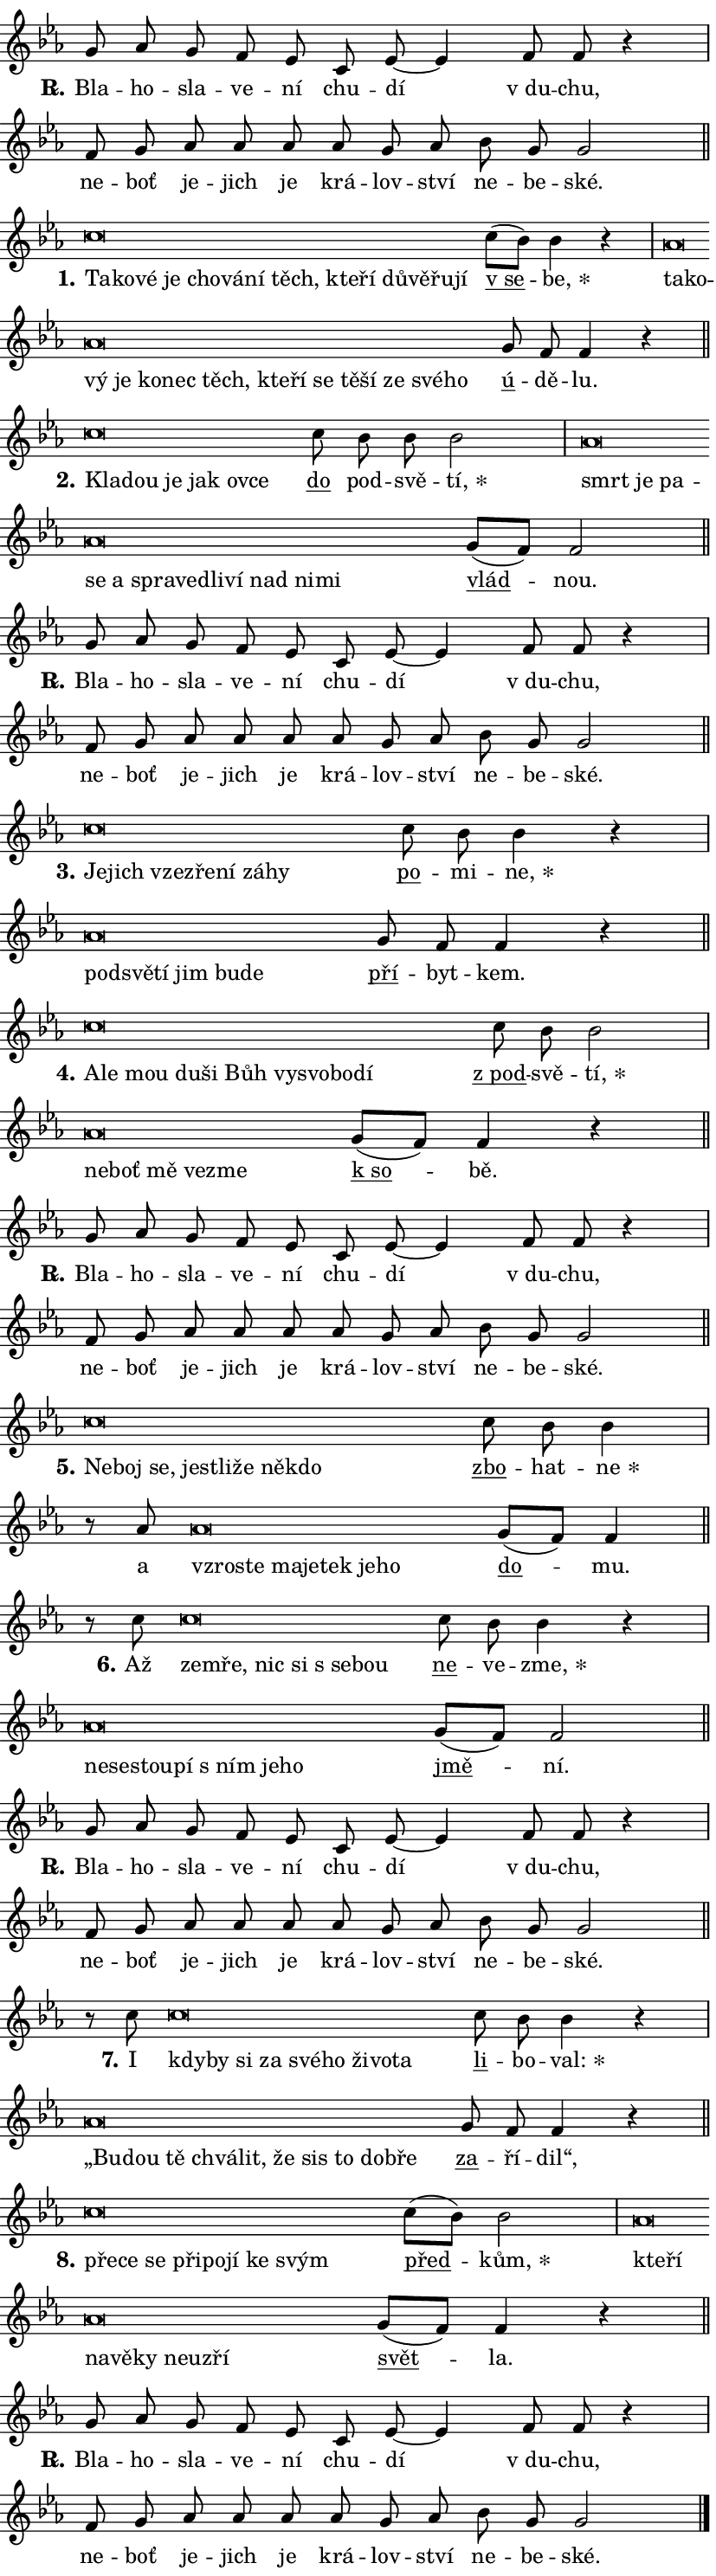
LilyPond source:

\version "2.24.0"
\header { tagline = "" }
\paper {
  indent = 0\cm
  top-margin = 0\cm
  right-margin = 0.13\cm % to fit lyric hyphens
  bottom-margin = 0\cm
  left-margin = 0\cm
  paper-width = 14\cm
  page-breaking = #ly:one-page-breaking
  system-system-spacing.basic-distance = #11
  score-system-spacing.basic-distance = #11
  ragged-last = ##f
}


%% Author: Thomas Morley
%% https://lists.gnu.org/archive/html/lilypond-user/2020-05/msg00002.html
#(define (line-position grob)
"Returns position of @var[grob} in current system:
   @code{'start}, if at first time-step
   @code{'end}, if at last time-step
   @code{'middle} otherwise
"
  (let* ((col (ly:item-get-column grob))
         (ln (ly:grob-object col 'left-neighbor))
         (rn (ly:grob-object col 'right-neighbor))
         (col-to-check-left (if (ly:grob? ln) ln col))
         (col-to-check-right (if (ly:grob? rn) rn col))
         (break-dir-left
           (and
             (ly:grob-property col-to-check-left 'non-musical #f)
             (ly:item-break-dir col-to-check-left)))
         (break-dir-right
           (and
             (ly:grob-property col-to-check-right 'non-musical #f)
             (ly:item-break-dir col-to-check-right))))
        (cond ((eqv? 1 break-dir-left) 'start)
              ((eqv? -1 break-dir-right) 'end)
              (else 'middle))))

#(define (tranparent-at-line-position vctor)
  (lambda (grob)
  "Relying on @code{line-position} select the relevant enry from @var{vctor}.
Used to determine transparency,"
    (case (line-position grob)
      ((end) (not (vector-ref vctor 0)))
      ((middle) (not (vector-ref vctor 1)))
      ((start) (not (vector-ref vctor 2))))))

noteHeadBreakVisibility =
#(define-music-function (break-visibility)(vector?)
"Makes @code{NoteHead}s transparent relying on @var{break-visibility}"
#{
  \override NoteHead.transparent =
    #(tranparent-at-line-position break-visibility)
#})

#(define delete-ledgers-for-transparent-note-heads
  (lambda (grob)
    "Reads whether a @code{NoteHead} is transparent.
If so this @code{NoteHead} is removed from @code{'note-heads} from
@var{grob}, which is supposed to be @code{LedgerLineSpanner}.
As a result ledgers are not printed for this @code{NoteHead}"
    (let* ((nhds-array (ly:grob-object grob 'note-heads))
           (nhds-list
             (if (ly:grob-array? nhds-array)
                 (ly:grob-array->list nhds-array)
                 '()))
           ;; Relies on the transparent-property being done before
           ;; Staff.LedgerLineSpanner.after-line-breaking is executed.
           ;; This is fragile ...
           (to-keep
             (remove
               (lambda (nhd)
                 (ly:grob-property nhd 'transparent #f))
               nhds-list)))
      ;; TODO find a better method to iterate over grob-arrays, similiar
      ;; to filter/remove etc for lists
      ;; For now rebuilt from scratch
      (set! (ly:grob-object grob 'note-heads)  '())
      (for-each
        (lambda (nhd)
          (ly:pointer-group-interface::add-grob grob 'note-heads nhd))
        to-keep))))

squashNotes = {
  \override NoteHead.X-extent = #'(-0.2 . 0.2)
  \override NoteHead.Y-extent = #'(-0.75 . 0)
  \override NoteHead.stencil =
    #(lambda (grob)
       (let ((pos (ly:grob-property grob 'staff-position)))
         (begin
           (if (< pos -7) (display "ERROR: Lower brevis then expected\n") (display ""))
           (if (<= pos -6) ly:text-interface::print ly:note-head::print))))
}
unSquashNotes = {
  \revert NoteHead.X-extent
  \revert NoteHead.Y-extent
  \revert NoteHead.stencil
}

hideNotes = \noteHeadBreakVisibility #begin-of-line-visible
unHideNotes = \noteHeadBreakVisibility #all-visible

% work-around for resetting accidentals
% https://lilypond.org/doc/v2.23/Documentation/notation/displaying-rhythms#unmetered-music
cadenzaMeasure = {
  \cadenzaOff
  \partial 1024 s1024
  \cadenzaOn
}

#(define-markup-command (accent layout props text) (markup?)
  "Underline accented syllable"
  (interpret-markup layout props
    #{\markup \override #'(offset . 4.3) \underline { #text }#}))

responsum = \markup \concat {
  "R" \hspace #-1.05 \path #0.1 #'((moveto 0 0.07) (lineto 0.9 0.8)) \hspace #0.05 "."
}

spaceSize = #0.6828661417322834 % exact space size for TeX Gyre Schola

\layout {
  \context {
    \Staff
    \remove "Time_signature_engraver"
    \override LedgerLineSpanner.after-line-breaking = #delete-ledgers-for-transparent-note-heads
  }
  \context {
    \Lyrics {
      \override LyricSpace.minimum-distance = \spaceSize
      \override LyricText.font-name = #"TeX Gyre Schola"
      \override LyricText.font-size = 1
      \override StanzaNumber.font-name = #"TeX Gyre Schola Bold"
      \override StanzaNumber.font-size = 1
    }
  }
  \context {
    \Score 
    \override NoteHead.text =
      #(lambda (grob) 
        (let ((pos (ly:grob-property grob 'staff-position)))
          #{\markup {
            \combine
              \halign #-0.55 \raise #(if (= pos -6) 0 0.5) \override #'(thickness . 2) \draw-line #'(3.2 . 0)
              \musicglyph "noteheads.sM1"
          }#}))
  }
}

% magnetic-lyrics.ily
%
%   written by
%     Jean Abou Samra <jean@abou-samra.fr>
%     Werner Lemberg <wl@gnu.org>
%
%   adapted by
%     Jiri Hon <jiri.hon@gmail.com>
%
% Version 2022-Apr-15

% https://www.mail-archive.com/lilypond-user@gnu.org/msg149350.html

#(define (Left_hyphen_pointer_engraver context)
   "Collect syllable-hyphen-syllable occurrences in lyrics and store
them in properties.  This engraver only looks to the left.  For
example, if the lyrics input is @code{foo -- bar}, it does the
following.

@itemize @bullet
@item
Set the @code{text} property of the @code{LyricHyphen} grob between
@q{foo} and @q{bar} to @code{foo}.

@item
Set the @code{left-hyphen} property of the @code{LyricText} grob with
text @q{foo} to the @code{LyricHyphen} grob between @q{foo} and
@q{bar}.
@end itemize

Use this auxiliary engraver in combination with the
@code{lyric-@/text::@/apply-@/magnetic-@/offset!} hook."
   (let ((hyphen #f)
         (text #f))
     (make-engraver
      (acknowledgers
       ((lyric-syllable-interface engraver grob source-engraver)
        (set! text grob)))
      (end-acknowledgers
       ((lyric-hyphen-interface engraver grob source-engraver)
        ;(when (not (grob::has-interface grob 'lyric-space-interface))
          (set! hyphen grob)));)
      ((stop-translation-timestep engraver)
       (when (and text hyphen)
         (ly:grob-set-object! text 'left-hyphen hyphen))
       (set! text #f)
       (set! hyphen #f)))))

#(define (lyric-text::apply-magnetic-offset! grob)
   "If the space between two syllables is less than the value in
property @code{LyricText@/.details@/.squash-threshold}, move the right
syllable to the left so that it gets concatenated with the left
syllable.

Use this function as a hook for
@code{LyricText@/.after-@/line-@/breaking} if the
@code{Left_@/hyphen_@/pointer_@/engraver} is active."
   (let ((hyphen (ly:grob-object grob 'left-hyphen #f)))
     (when hyphen
       (let ((left-text (ly:spanner-bound hyphen LEFT)))
         (when (grob::has-interface left-text 'lyric-syllable-interface)
           (let* ((common (ly:grob-common-refpoint grob left-text X))
                  (this-x-ext (ly:grob-extent grob common X))
                  (left-x-ext
                   (begin
                     ;; Trigger magnetism for left-text.
                     (ly:grob-property left-text 'after-line-breaking)
                     (ly:grob-extent left-text common X)))
                  ;; `delta` is the gap width between two syllables.
                  (delta (- (interval-start this-x-ext)
                            (interval-end left-x-ext)))
                  (details (ly:grob-property grob 'details))
                  (threshold (assoc-get 'squash-threshold details 0.2)))
             (when (< delta threshold)
               (let* (;; We have to manipulate the input text so that
                      ;; ligatures crossing syllable boundaries are not
                      ;; disabled.  For languages based on the Latin
                      ;; script this is essentially a beautification.
                      ;; However, for non-Western scripts it can be a
                      ;; necessity.
                      (lt (ly:grob-property left-text 'text))
                      (rt (ly:grob-property grob 'text))
                      (is-space (grob::has-interface hyphen 'lyric-space-interface))
                      (space (if is-space " " ""))
                      (extra-delta (if is-space spaceSize 0))
                      ;; Append new syllable.
                      (ltrt-space (if (and (string? lt) (string? rt))
                                (string-append lt space rt)
                                (make-concat-markup (list lt space rt))))
                      ;; Right-align `ltrt` to the right side.
                      (ltrt-space-markup (grob-interpret-markup
                               grob
                               (make-translate-markup
                                (cons (interval-length this-x-ext) 0)
                                (make-right-align-markup ltrt-space)))))
                 (begin
                   ;; Don't print `left-text`.
                   (ly:grob-set-property! left-text 'stencil #f)
                   ;; Set text and stencil (which holds all collected
                   ;; syllables so far) and shift it to the left.
                   (ly:grob-set-property! grob 'text ltrt-space)
                   (ly:grob-set-property! grob 'stencil ltrt-space-markup)
                   (ly:grob-translate-axis! grob (- (- delta extra-delta)) X))))))))))


#(define (lyric-hyphen::displace-bounds-first grob)
   ;; Make very sure this callback isn't triggered too early.
   (let ((left (ly:spanner-bound grob LEFT))
         (right (ly:spanner-bound grob RIGHT)))
     (ly:grob-property left 'after-line-breaking)
     (ly:grob-property right 'after-line-breaking)
     (ly:lyric-hyphen::print grob)))

squashThreshold = #0.4

\layout {
  \context {
    \Lyrics
    \consists #Left_hyphen_pointer_engraver
    \override LyricText.after-line-breaking =
      #lyric-text::apply-magnetic-offset!
    \override LyricHyphen.stencil = #lyric-hyphen::displace-bounds-first
    \override LyricText.details.squash-threshold = \squashThreshold
    \override LyricHyphen.minimum-distance = 0
    \override LyricHyphen.minimum-length = \squashThreshold
  }
}

squashText = \override LyricText.details.squash-threshold = 9999
unSquashText = \override LyricText.details.squash-threshold = \squashThreshold

leftText = \override LyricText.self-alignment-X = #LEFT
unLeftText = \revert LyricText.self-alignment-X

starOffset = #(lambda (grob) 
                (let ((x_offset (ly:self-alignment-interface::aligned-on-x-parent grob)))
                  (if (= x_offset 0) 0 (+ x_offset 1.2))))

star = #(define-music-function (syllable)(string?)
"Append star separator at the end of a syllable"
#{
  \once \override LyricText.X-offset = #starOffset
  \lyricmode { \markup {
    #syllable
    \override #'((font-name . "TeX Gyre Schola Bold")) \hspace #0.2 \lower #0.65 \larger "*"
  } }
#})

starAccent = #(define-music-function (syllable)(string?)
"Append star separator at the end of a syllable and make accent"
#{
  \once \override LyricText.X-offset = #starOffset
  \lyricmode { \markup {
    \accent #syllable
    \override #'((font-name . "TeX Gyre Schola Bold")) \hspace #0.2 \lower #0.65 \larger "*"
  } }
#})

breath = #(define-music-function (syllable)(string?)
"Append breathing indicator at the end of a syllable"
#{
  \lyricmode { \markup { #syllable "+" } }
#})

optionalBreath = #(define-music-function (syllable)(string?)
"Append optional breathing indicator at the end of a syllable"
#{
  \lyricmode { \markup { #syllable "(+)" } }
#})


\score {
    <<
        \new Voice = "melody" { \cadenzaOn \key es \major \relative { g'8 as g f es \bar "" c es~ es4 \bar "" f8 f r4 \cadenzaMeasure \bar "|" f8 g \bar "" as as as \bar "" as g as \bar "" bes g g2 \cadenzaMeasure \bar "||" \break } }
        \new Lyrics \lyricsto "melody" { \lyricmode { \set stanza = \responsum
Bla -- ho -- sla -- ve -- ní chu -- dí "v du" -- chu, ne -- boť je -- jich je krá -- lov -- ství ne -- be -- ské. } }
    >>
    \layout {}
}

\score {
    <<
        \new Voice = "melody" { \cadenzaOn \key es \major \relative { \squashNotes c''\breve*1/16 \hideNotes \breve*1/16 \bar "" \breve*1/16 \bar "" \breve*1/16 \bar "" \breve*1/16 \bar "" \breve*1/16 \bar "" \breve*1/16 \bar "" \breve*1/16 \bar "" \breve*1/16 \bar "" \breve*1/16 \bar "" \breve*1/16 \bar "" \breve*1/16 \bar "" \breve*1/16 \breve*1/16 \bar "" \unHideNotes \unSquashNotes \bar "" c8[( bes)] bes4 r \cadenzaMeasure \bar "|" \squashNotes as\breve*1/16 \hideNotes \breve*1/16 \bar "" \breve*1/16 \bar "" \breve*1/16 \bar "" \breve*1/16 \bar "" \breve*1/16 \bar "" \breve*1/16 \bar "" \breve*1/16 \bar "" \breve*1/16 \bar "" \breve*1/16 \bar "" \breve*1/16 \bar "" \breve*1/16 \bar "" \breve*1/16 \bar "" \breve*1/16 \breve*1/16 \bar "" \unHideNotes \unSquashNotes \bar "" g8 f f4 r \cadenzaMeasure \bar "||" \break } }
        \new Lyrics \lyricsto "melody" { \lyricmode { \set stanza = "1."
\leftText Ta -- \squashText ko -- vé je cho -- vá -- ní těch, kte -- ří dů -- vě -- řu -- jí \unLeftText \unSquashText \markup \accent "v se" -- \star be, \leftText ta -- \squashText ko -- vý je ko -- nec těch, kte -- ří se tě -- ší ze své -- ho \unLeftText \unSquashText \markup \accent ú -- dě -- lu. } }
    >>
    \layout {}
}

\score {
    <<
        \new Voice = "melody" { \cadenzaOn \key es \major \relative { \squashNotes c''\breve*1/16 \hideNotes \breve*1/16 \bar "" \breve*1/16 \bar "" \breve*1/16 \bar "" \breve*1/16 \breve*1/16 \bar "" \unHideNotes \unSquashNotes \bar "" c8 bes bes bes2 \cadenzaMeasure \bar "|" \squashNotes as\breve*1/16 \hideNotes \breve*1/16 \bar "" \breve*1/16 \bar "" \breve*1/16 \bar "" \breve*1/16 \bar "" \breve*1/16 \bar "" \breve*1/16 \bar "" \breve*1/16 \bar "" \breve*1/16 \bar "" \breve*1/16 \bar "" \breve*1/16 \breve*1/16 \bar "" \unHideNotes \unSquashNotes \bar "" g8[( f)] f2 \cadenzaMeasure \bar "||" \break } }
        \new Lyrics \lyricsto "melody" { \lyricmode { \set stanza = "2."
\leftText Kla -- \squashText dou je jak ov -- ce \unLeftText \unSquashText \markup \accent do pod -- svě -- \star tí, \leftText smrt \squashText je pa -- se a spra -- ve -- dli -- ví nad ni -- mi \unLeftText \unSquashText \markup \accent vlád -- nou. } }
    >>
    \layout {}
}

\score {
    <<
        \new Voice = "melody" { \cadenzaOn \key es \major \relative { g'8 as g f es \bar "" c es~ es4 \bar "" f8 f r4 \cadenzaMeasure \bar "|" f8 g \bar "" as as as \bar "" as g as \bar "" bes g g2 \cadenzaMeasure \bar "||" \break } }
        \new Lyrics \lyricsto "melody" { \lyricmode { \set stanza = \responsum
Bla -- ho -- sla -- ve -- ní chu -- dí "v du" -- chu, ne -- boť je -- jich je krá -- lov -- ství ne -- be -- ské. } }
    >>
    \layout {}
}

\score {
    <<
        \new Voice = "melody" { \cadenzaOn \key es \major \relative { \squashNotes c''\breve*1/16 \hideNotes \breve*1/16 \bar "" \breve*1/16 \bar "" \breve*1/16 \bar "" \breve*1/16 \bar "" \breve*1/16 \breve*1/16 \bar "" \unHideNotes \unSquashNotes \bar "" c8 bes bes4 r \cadenzaMeasure \bar "|" \squashNotes as\breve*1/16 \hideNotes \breve*1/16 \bar "" \breve*1/16 \bar "" \breve*1/16 \bar "" \breve*1/16 \breve*1/16 \bar "" \unHideNotes \unSquashNotes \bar "" g8 f f4 r \cadenzaMeasure \bar "||" \break } }
        \new Lyrics \lyricsto "melody" { \lyricmode { \set stanza = "3."
\leftText Je -- \squashText jich vze -- zře -- ní zá -- hy \unLeftText \unSquashText \markup \accent po -- mi -- \star ne, \leftText pod -- \squashText svě -- tí jim bu -- de \unLeftText \unSquashText \markup \accent pří -- byt -- kem. } }
    >>
    \layout {}
}

\score {
    <<
        \new Voice = "melody" { \cadenzaOn \key es \major \relative { \squashNotes c''\breve*1/16 \hideNotes \breve*1/16 \bar "" \breve*1/16 \bar "" \breve*1/16 \bar "" \breve*1/16 \bar "" \breve*1/16 \bar "" \breve*1/16 \bar "" \breve*1/16 \bar "" \breve*1/16 \breve*1/16 \bar "" \unHideNotes \unSquashNotes \bar "" c8 bes bes2 \cadenzaMeasure \bar "|" \squashNotes as\breve*1/16 \hideNotes \breve*1/16 \bar "" \breve*1/16 \bar "" \breve*1/16 \breve*1/16 \bar "" \unHideNotes \unSquashNotes \bar "" g8[( f)] f4 r \cadenzaMeasure \bar "||" \break } }
        \new Lyrics \lyricsto "melody" { \lyricmode { \set stanza = "4."
\leftText A -- \squashText le mou du -- ši Bůh vy -- svo -- bo -- dí \unLeftText \unSquashText \markup \accent "z pod" -- svě -- \star tí, \leftText ne -- \squashText boť mě ve -- zme \unLeftText \unSquashText \markup \accent "k so" -- bě. } }
    >>
    \layout {}
}

\score {
    <<
        \new Voice = "melody" { \cadenzaOn \key es \major \relative { g'8 as g f es \bar "" c es~ es4 \bar "" f8 f r4 \cadenzaMeasure \bar "|" f8 g \bar "" as as as \bar "" as g as \bar "" bes g g2 \cadenzaMeasure \bar "||" \break } }
        \new Lyrics \lyricsto "melody" { \lyricmode { \set stanza = \responsum
Bla -- ho -- sla -- ve -- ní chu -- dí "v du" -- chu, ne -- boť je -- jich je krá -- lov -- ství ne -- be -- ské. } }
    >>
    \layout {}
}

\score {
    <<
        \new Voice = "melody" { \cadenzaOn \key es \major \relative { \squashNotes c''\breve*1/16 \hideNotes \breve*1/16 \bar "" \breve*1/16 \bar "" \breve*1/16 \bar "" \breve*1/16 \bar "" \breve*1/16 \bar "" \breve*1/16 \breve*1/16 \bar "" \unHideNotes \unSquashNotes \bar "" c8 bes bes4 \cadenzaMeasure \bar "|" r8 as8 \squashNotes as\breve*1/16 \hideNotes \breve*1/16 \bar "" \breve*1/16 \bar "" \breve*1/16 \bar "" \breve*1/16 \bar "" \breve*1/16 \breve*1/16 \bar "" \unHideNotes \unSquashNotes \bar "" g8[( f)] f4 \cadenzaMeasure \bar "||" \break } }
        \new Lyrics \lyricsto "melody" { \lyricmode { \set stanza = "5."
\leftText Ne -- \squashText boj se, je -- stli -- že ně -- kdo \unLeftText \unSquashText \markup \accent zbo -- hat -- \star ne a \leftText vzro -- \squashText ste ma -- je -- tek je -- ho \unLeftText \unSquashText \markup \accent do -- mu. } }
    >>
    \layout {}
}

\score {
    <<
        \new Voice = "melody" { \cadenzaOn \key es \major \relative { r8 c''8 \squashNotes c\breve*1/16 \hideNotes \breve*1/16 \bar "" \breve*1/16 \bar "" \breve*1/16 \bar "" \breve*1/16 \breve*1/16 \bar "" \unHideNotes \unSquashNotes \bar "" c8 bes bes4 r \cadenzaMeasure \bar "|" \squashNotes as\breve*1/16 \hideNotes \breve*1/16 \bar "" \breve*1/16 \bar "" \breve*1/16 \bar "" \breve*1/16 \bar "" \breve*1/16 \breve*1/16 \bar "" \unHideNotes \unSquashNotes \bar "" g8[( f)] f2 \cadenzaMeasure \bar "||" \break } }
        \new Lyrics \lyricsto "melody" { \lyricmode { \set stanza = "6."
Až \leftText ze -- \squashText mře, nic si "s se" -- bou \unLeftText \unSquashText \markup \accent ne -- ve -- \star zme, \leftText ne -- \squashText se -- stou -- pí "s ním" je -- ho \unLeftText \unSquashText \markup \accent jmě -- ní. } }
    >>
    \layout {}
}

\score {
    <<
        \new Voice = "melody" { \cadenzaOn \key es \major \relative { g'8 as g f es \bar "" c es~ es4 \bar "" f8 f r4 \cadenzaMeasure \bar "|" f8 g \bar "" as as as \bar "" as g as \bar "" bes g g2 \cadenzaMeasure \bar "||" \break } }
        \new Lyrics \lyricsto "melody" { \lyricmode { \set stanza = \responsum
Bla -- ho -- sla -- ve -- ní chu -- dí "v du" -- chu, ne -- boť je -- jich je krá -- lov -- ství ne -- be -- ské. } }
    >>
    \layout {}
}

\score {
    <<
        \new Voice = "melody" { \cadenzaOn \key es \major \relative { r8 c''8 \squashNotes c\breve*1/16 \hideNotes \breve*1/16 \bar "" \breve*1/16 \bar "" \breve*1/16 \bar "" \breve*1/16 \bar "" \breve*1/16 \bar "" \breve*1/16 \bar "" \breve*1/16 \breve*1/16 \bar "" \unHideNotes \unSquashNotes \bar "" c8 bes bes4 r \cadenzaMeasure \bar "|" \squashNotes as\breve*1/16 \hideNotes \breve*1/16 \bar "" \breve*1/16 \bar "" \breve*1/16 \bar "" \breve*1/16 \bar "" \breve*1/16 \bar "" \breve*1/16 \bar "" \breve*1/16 \bar "" \breve*1/16 \breve*1/16 \bar "" \unHideNotes \unSquashNotes \bar "" g8 f f4 r \cadenzaMeasure \bar "||" \break } }
        \new Lyrics \lyricsto "melody" { \lyricmode { \set stanza = "7."
I \leftText kdy -- \squashText by si za své -- ho ži -- vo -- ta \unLeftText \unSquashText \markup \accent li -- bo -- \star val: \leftText „Bu -- \squashText dou tě chvá -- lit, že sis to dob -- ře \unLeftText \unSquashText \markup \accent za -- ří -- dil“, } }
    >>
    \layout {}
}

\score {
    <<
        \new Voice = "melody" { \cadenzaOn \key es \major \relative { \squashNotes c''\breve*1/16 \hideNotes \breve*1/16 \bar "" \breve*1/16 \bar "" \breve*1/16 \bar "" \breve*1/16 \bar "" \breve*1/16 \bar "" \breve*1/16 \breve*1/16 \bar "" \unHideNotes \unSquashNotes \bar "" c8[( bes)] bes2 \cadenzaMeasure \bar "|" \squashNotes as\breve*1/16 \hideNotes \breve*1/16 \bar "" \breve*1/16 \bar "" \breve*1/16 \bar "" \breve*1/16 \bar "" \breve*1/16 \bar "" \breve*1/16 \breve*1/16 \bar "" \unHideNotes \unSquashNotes \bar "" g8[( f)] f4 r \cadenzaMeasure \bar "||" \break } }
        \new Lyrics \lyricsto "melody" { \lyricmode { \set stanza = "8."
\leftText pře -- \squashText ce se při -- po -- jí ke svým \unLeftText \unSquashText \markup \accent před -- \star kům, \leftText kte -- \squashText ří na -- vě -- ky ne -- u -- zří \unLeftText \unSquashText \markup \accent svět -- la. } }
    >>
    \layout {}
}

\score {
    <<
        \new Voice = "melody" { \cadenzaOn \key es \major \relative { g'8 as g f es \bar "" c es~ es4 \bar "" f8 f r4 \cadenzaMeasure \bar "|" f8 g \bar "" as as as \bar "" as g as \bar "" bes g g2 \cadenzaMeasure \bar "||" \break } \bar "|." }
        \new Lyrics \lyricsto "melody" { \lyricmode { \set stanza = \responsum
Bla -- ho -- sla -- ve -- ní chu -- dí "v du" -- chu, ne -- boť je -- jich je krá -- lov -- ství ne -- be -- ské. } }
    >>
    \layout {}
}
